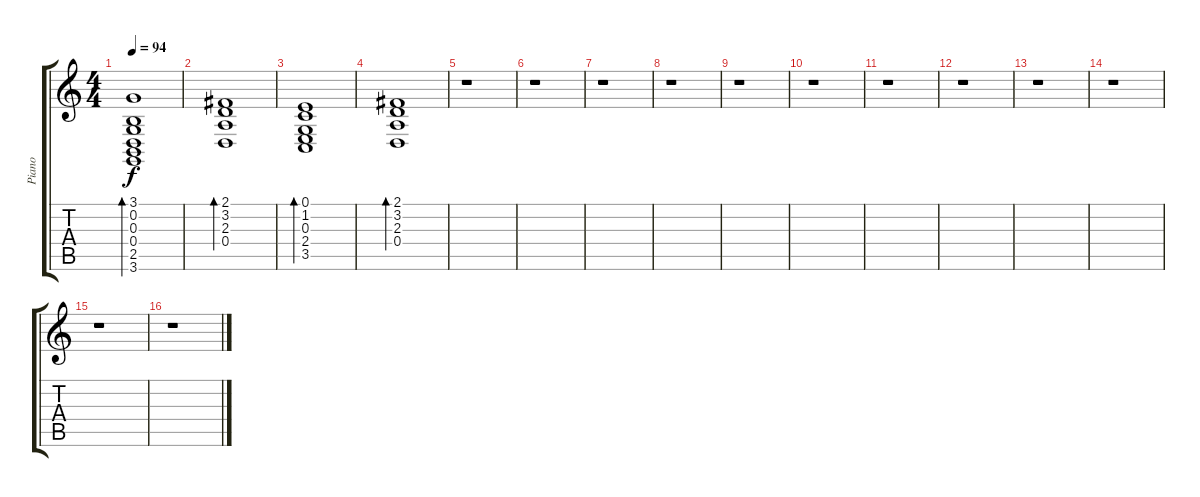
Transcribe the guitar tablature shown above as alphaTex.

\track ("Piano" "Piano") {instrument acousticgrandpiano}
\staff {score tabs}
\tuning (E4 B3 G3 D3 A2 E2) {hide}
\ts (4 4)
\tempo 94
\clef g2
\ks c
(3.1 0.2 0.3 0.4 2.5 3.6).1{bd 120 dy f} |
(2.1 3.2 2.3 0.4).1{bd 120} |
(0.1 1.2 0.3 2.4 3.5).1{bd 120} |
(2.1 3.2 2.3 0.4).1{bd 120} |
r.1 |
r.1 |
r.1 |
r.1 |
r.1 |
r.1 |
r.1 |
r.1 |
r.1 |
r.1 |
r.1 |
r.1
